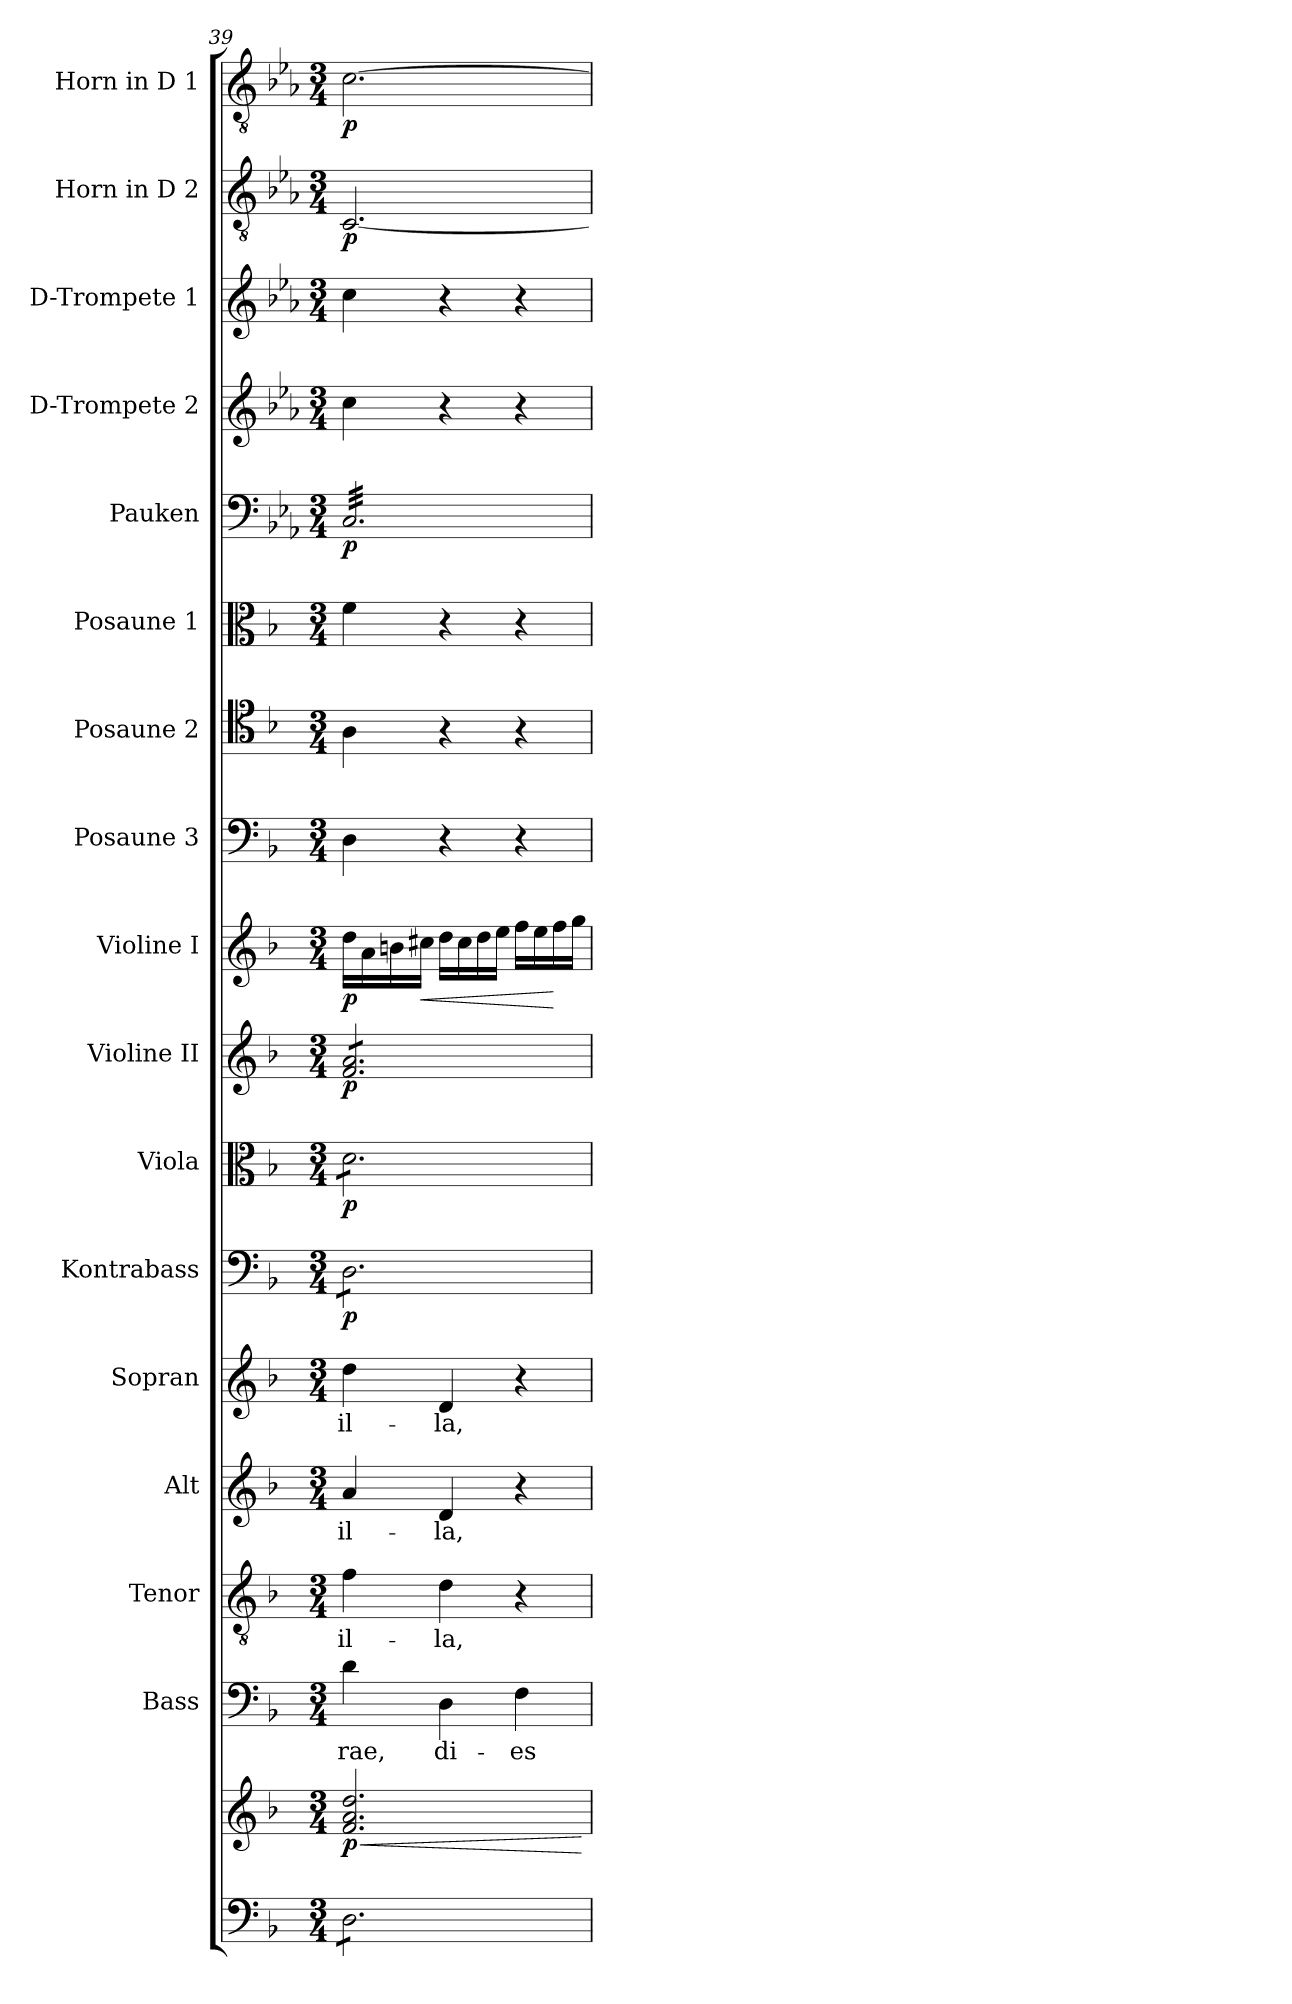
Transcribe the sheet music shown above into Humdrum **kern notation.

**kern	**kern	**dynam	**kern	**text	**kern	**text	**kern	**text	**kern	**text	**kern	**dynam	**kern	**dynam	**kern	**dynam	**kern	**dynam	**kern	**kern	**kern	**kern	**dynam	**kern	**kern	**kern	**dynam	**kern	**dynam
*part17	*part17	*part17	*part16	*part16	*part15	*part15	*part14	*part14	*part13	*part13	*part12	*part12	*part11	*part11	*part10	*part10	*part9	*part9	*part8	*part7	*part6	*part5	*part5	*part4	*part3	*part2	*part2	*part1	*part1
*staff18	*staff17	*staff17/18	*staff16	*staff16	*staff15	*staff15	*staff14	*staff14	*staff13	*staff13	*staff12	*staff12	*staff11	*staff11	*staff10	*staff10	*staff9	*staff9	*staff8	*staff7	*staff6	*staff5	*staff5	*staff4	*staff3	*staff2	*staff2	*staff1	*staff1
*	*	*	*I"Bass	*	*I"Tenor	*	*I"Alt	*	*I"Sopran	*	*I"Kontrabass	*	*I"Viola	*	*I"Violine II	*	*I"Violine I	*	*I"Posaune 3	*I"Posaune 2	*I"Posaune 1	*I"Pauken	*	*I"D-Trompete 2	*I"D-Trompete 1	*I"Horn in D 2	*	*I"Horn in D 1	*
*	*	*	*I'B.	*	*I'T.	*	*I'A.	*	*I'S.	*	*I'Kb.	*	*I'Vla.	*	*I'Vl. II	*	*I'Vl. I	*	*I'Pos. 3	*I'Pos. 2	*I'Pos. 1	*I'Pk.	*	*I'D Trp. 2	*I'D Trp. 1	*I'Hrn. 2	*	*I'Hrn. 1	*
*clefF4	*clefG2	*	*clefF4	*	*clefGv2	*	*clefG2	*	*clefG2	*	*clefF4	*	*clefC3	*	*clefG2	*	*clefG2	*	*clefF4	*clefC4	*clefC3	*clefF4	*	*clefG2	*clefG2	*clefGv2	*	*clefGv2	*
*	*	*	*	*	*	*	*	*	*	*	*ITrd7c12	*	*	*	*	*	*	*	*	*	*	*ITrd-1c-2	*	*ITrd-1c-2	*ITrd-1c-2	*ITrd-1c-2	*	*ITrd-1c-2	*
*k[b-]	*k[b-]	*	*k[b-]	*	*k[b-]	*	*k[b-]	*	*k[b-]	*	*k[b-]	*	*k[b-]	*	*k[b-]	*	*k[b-]	*	*k[b-]	*k[b-]	*k[b-]	*k[b-]	*	*k[b-]	*k[b-]	*k[b-]	*	*k[b-]	*
*F:	*F:	*	*F:	*	*F:	*	*F:	*	*F:	*	*F:	*	*F:	*	*F:	*	*F:	*	*F:	*F:	*F:	*F:	*	*F:	*F:	*F:	*	*F:	*
*M3/4	*M3/4	*	*M3/4	*	*M3/4	*	*M3/4	*	*M3/4	*	*M3/4	*	*M3/4	*	*M3/4	*	*M3/4	*	*M3/4	*M3/4	*M3/4	*M3/4	*	*M3/4	*M3/4	*M3/4	*	*M3/4	*
=39	=39	=39	=39	=39	=39	=39	=39	=39	=39	=39	=39	=39	=39	=39	=39	=39	=39	=39	=39	=39	=39	=39	=39	=39	=39	=39	=39	=39	=39
!	!	!LO:HP:b	!	!LO:LY:b	!	!LO:LY:b	!	!LO:LY:b	!	!LO:LY:b	!	!	!	!	!	!	!	!	!	!	!	!	!	!	!	!	!	!	!
!	!	!LO:DY:n=1:b	!	!	!	!	!	!	!	!	!	!LO:DY:b	!	!LO:DY:b	!	!LO:DY:b	!	!LO:DY:b	!	!	!	!	!LO:DY:b	!	!	!	!LO:DY:b	!	!LO:DY:b
*tremolo	*	*	*	*	*	*	*	*	*	*	*	*	*	*	*	*	*	*	*	*	*	*	*	*	*	*	*	*	*
*	*	*	*	*	*	*	*	*	*	*	*tremolo	*	*	*	*	*	*	*	*	*	*	*	*	*	*	*	*	*	*
*	*	*	*	*	*	*	*	*	*	*	*	*	*tremolo	*	*	*	*	*	*	*	*	*	*	*	*	*	*	*	*
*	*	*	*	*	*	*	*	*	*	*	*	*	*	*	*tremolo	*	*	*	*	*	*	*	*	*	*	*	*	*	*
*	*	*	*	*	*	*	*	*	*	*	*	*	*	*	*	*	*	*	*	*	*	*tremolo	*	*	*	*	*	*	*
8D\L	2.f/ 2.a/ 2.dd/	< p	4d\	-rae,	4f\	il-	4a/	il-	4dd\	il-	8DD\L	p	8d\L	p	8f/ 8a/L	p	16dd\LL	p	4D\	4A\	4f\	32D/LLL	p	4dd\	4dd\	[2.D/	p	[2.d\	p
.	.	.	.	.	.	.	.	.	.	.	.	.	.	.	.	.	.	.	.	.	.	32D/	.	.	.	.	.	.	.
.	.	.	.	.	.	.	.	.	.	.	.	.	.	.	.	.	16a\	.	.	.	.	32D/	.	.	.	.	.	.	.
.	.	.	.	.	.	.	.	.	.	.	.	.	.	.	.	.	.	.	.	.	.	32D/	.	.	.	.	.	.	.
8D\	.	.	.	.	.	.	.	.	.	.	8DD\	.	8d\	.	8f/ 8a/	.	16bn\	.	.	.	.	32D/	.	.	.	.	.	.	.
.	.	.	.	.	.	.	.	.	.	.	.	.	.	.	.	.	.	.	.	.	.	32D/	.	.	.	.	.	.	.
!	!	!	!	!	!	!	!	!	!	!	!	!	!	!	!	!	!	!LO:HP:b	!	!	!	!	!	!	!	!	!	!	!
.	.	.	.	.	.	.	.	.	.	.	.	.	.	.	.	.	16cc#X\JJ	<	.	.	.	32D/	.	.	.	.	.	.	.
.	.	.	.	.	.	.	.	.	.	.	.	.	.	.	.	.	.	.	.	.	.	32D/	.	.	.	.	.	.	.
!	!	!	!	!LO:LY:b	!	!LO:LY:b	!	!LO:LY:b	!	!LO:LY:b	!	!	!	!	!	!	!	!	!	!	!	!	!	!	!	!	!	!	!
8D\	.	.	4D\	di-	4d\	-la,	4d/	-la,	4d/	-la,	8DD\	.	8d\	.	8f/ 8a/	.	16dd\LL	.	4r	4r	4r	32D/	.	4r	4r	.	.	.	.
.	.	.	.	.	.	.	.	.	.	.	.	.	.	.	.	.	.	.	.	.	.	32D/	.	.	.	.	.	.	.
.	.	.	.	.	.	.	.	.	.	.	.	.	.	.	.	.	16cc#\	.	.	.	.	32D/	.	.	.	.	.	.	.
.	.	.	.	.	.	.	.	.	.	.	.	.	.	.	.	.	.	.	.	.	.	32D/	.	.	.	.	.	.	.
8D\	.	.	.	.	.	.	.	.	.	.	8DD\	.	8d\	.	8f/ 8a/	.	16dd\	.	.	.	.	32D/	.	.	.	.	.	.	.
.	.	.	.	.	.	.	.	.	.	.	.	.	.	.	.	.	.	.	.	.	.	32D/	.	.	.	.	.	.	.
.	.	.	.	.	.	.	.	.	.	.	.	.	.	.	.	.	16ee\JJ	.	.	.	.	32D/	.	.	.	.	.	.	.
.	.	.	.	.	.	.	.	.	.	.	.	.	.	.	.	.	.	.	.	.	.	32D/	.	.	.	.	.	.	.
!	!	!	!	!LO:LY:b	!	!	!	!	!	!	!	!	!	!	!	!	!	!	!	!	!	!	!	!	!	!	!	!	!
8D\	.	.	4F\	-es	4r	.	4r	.	4r	.	8DD\	.	8d\	.	8f/ 8a/	.	16ff\LL	.	4r	4r	4r	32D/	.	4r	4r	.	.	.	.
.	.	.	.	.	.	.	.	.	.	.	.	.	.	.	.	.	.	.	.	.	.	32D/	.	.	.	.	.	.	.
.	.	.	.	.	.	.	.	.	.	.	.	.	.	.	.	.	16ee\	.	.	.	.	32D/	.	.	.	.	.	.	.
.	.	.	.	.	.	.	.	.	.	.	.	.	.	.	.	.	.	.	.	.	.	32D/	.	.	.	.	.	.	.
8D\J	.	.	.	.	.	.	.	.	.	.	8DD\J	.	8d\J	.	8f/ 8a/J	.	16ff\	[	.	.	.	32D/	.	.	.	.	.	.	.
*	*	*	*	*	*	*	*	*	*	*	*	*	*	*	*Xtremolo	*	*	*	*	*	*	*	*	*	*	*	*	*	*
*	*	*	*	*	*	*	*	*	*	*	*	*	*Xtremolo	*	*	*	*	*	*	*	*	*	*	*	*	*	*	*	*
*	*	*	*	*	*	*	*	*	*	*	*Xtremolo	*	*	*	*	*	*	*	*	*	*	*	*	*	*	*	*	*	*
*Xtremolo	*	*	*	*	*	*	*	*	*	*	*	*	*	*	*	*	*	*	*	*	*	*	*	*	*	*	*	*	*
.	.	.	.	.	.	.	.	.	.	.	.	.	.	.	.	.	.	.	.	.	.	32D/	.	.	.	.	.	.	.
.	.	.	.	.	.	.	.	.	.	.	.	.	.	.	.	.	16gg\JJ	.	.	.	.	32D/	.	.	.	.	.	.	.
.	.	.	.	.	.	.	.	.	.	.	.	.	.	.	.	.	.	.	.	.	.	32D/JJJ	.	.	.	.	.	.	.
*	*	*	*	*	*	*	*	*	*	*	*	*	*	*	*	*	*	*	*	*	*	*Xtremolo	*	*	*	*	*	*	*
.	.	[	.	.	.	.	.	.	.	.	.	.	.	.	.	.	.	.	.	.	.	.	.	.	.	.	.	.	.
=	=	=	=	=	=	=	=	=	=	=	=	=	=	=	=	=	=	=	=	=	=	=	=	=	=	=	=	=	=
*-	*-	*-	*-	*-	*-	*-	*-	*-	*-	*-	*-	*-	*-	*-	*-	*-	*-	*-	*-	*-	*-	*-	*-	*-	*-	*-	*-	*-	*-
